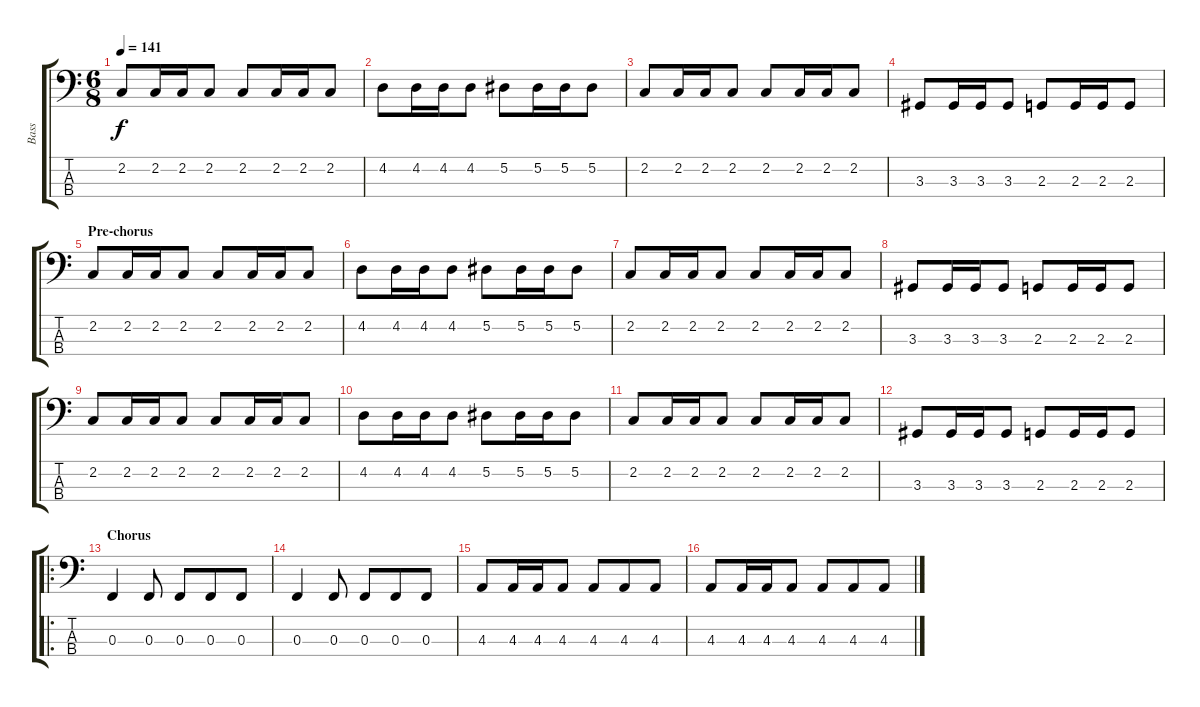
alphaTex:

\track ("Bass" "Bass") {instrument electricbasspick}
\staff {score tabs}
\tuning (Eb2 Bb1 F1 C1) {hide}
\ts (6 8)
\tempo 141
\clef f4
\ks c
2.2.8{dy f} 2.2.16 2.2.16 2.2.8 2.2.8 2.2.16 2.2.16 2.2.8 |
4.2.8 4.2.16 4.2.16 4.2.8 5.2.8 5.2.16 5.2.16 5.2.8 |
2.2.8 2.2.16 2.2.16 2.2.8 2.2.8 2.2.16 2.2.16 2.2.8 |
3.3.8 3.3.16 3.3.16 3.3.8 2.3.8 2.3.16 2.3.16 2.3.8 |
\section ("" "Pre-chorus")
2.2.8 2.2.16 2.2.16 2.2.8 2.2.8 2.2.16 2.2.16 2.2.8 |
4.2.8 4.2.16 4.2.16 4.2.8 5.2.8 5.2.16 5.2.16 5.2.8 |
2.2.8 2.2.16 2.2.16 2.2.8 2.2.8 2.2.16 2.2.16 2.2.8 |
3.3.8 3.3.16 3.3.16 3.3.8 2.3.8 2.3.16 2.3.16 2.3.8 |
2.2.8 2.2.16 2.2.16 2.2.8 2.2.8 2.2.16 2.2.16 2.2.8 |
4.2.8 4.2.16 4.2.16 4.2.8 5.2.8 5.2.16 5.2.16 5.2.8 |
2.2.8 2.2.16 2.2.16 2.2.8 2.2.8 2.2.16 2.2.16 2.2.8 |
3.3.8 3.3.16 3.3.16 3.3.8 2.3.8 2.3.16 2.3.16 2.3.8 |
\ro
\section ("" "Chorus")
0.3.4 0.3.8 0.3.8 0.3.8 0.3.8 |
0.3.4 0.3.8 0.3.8 0.3.8 0.3.8 |
4.3.8 4.3.16 4.3.16 4.3.8 4.3.8 4.3.8 4.3.8 |
4.3.8 4.3.16 4.3.16 4.3.8 4.3.8 4.3.8 4.3.8
